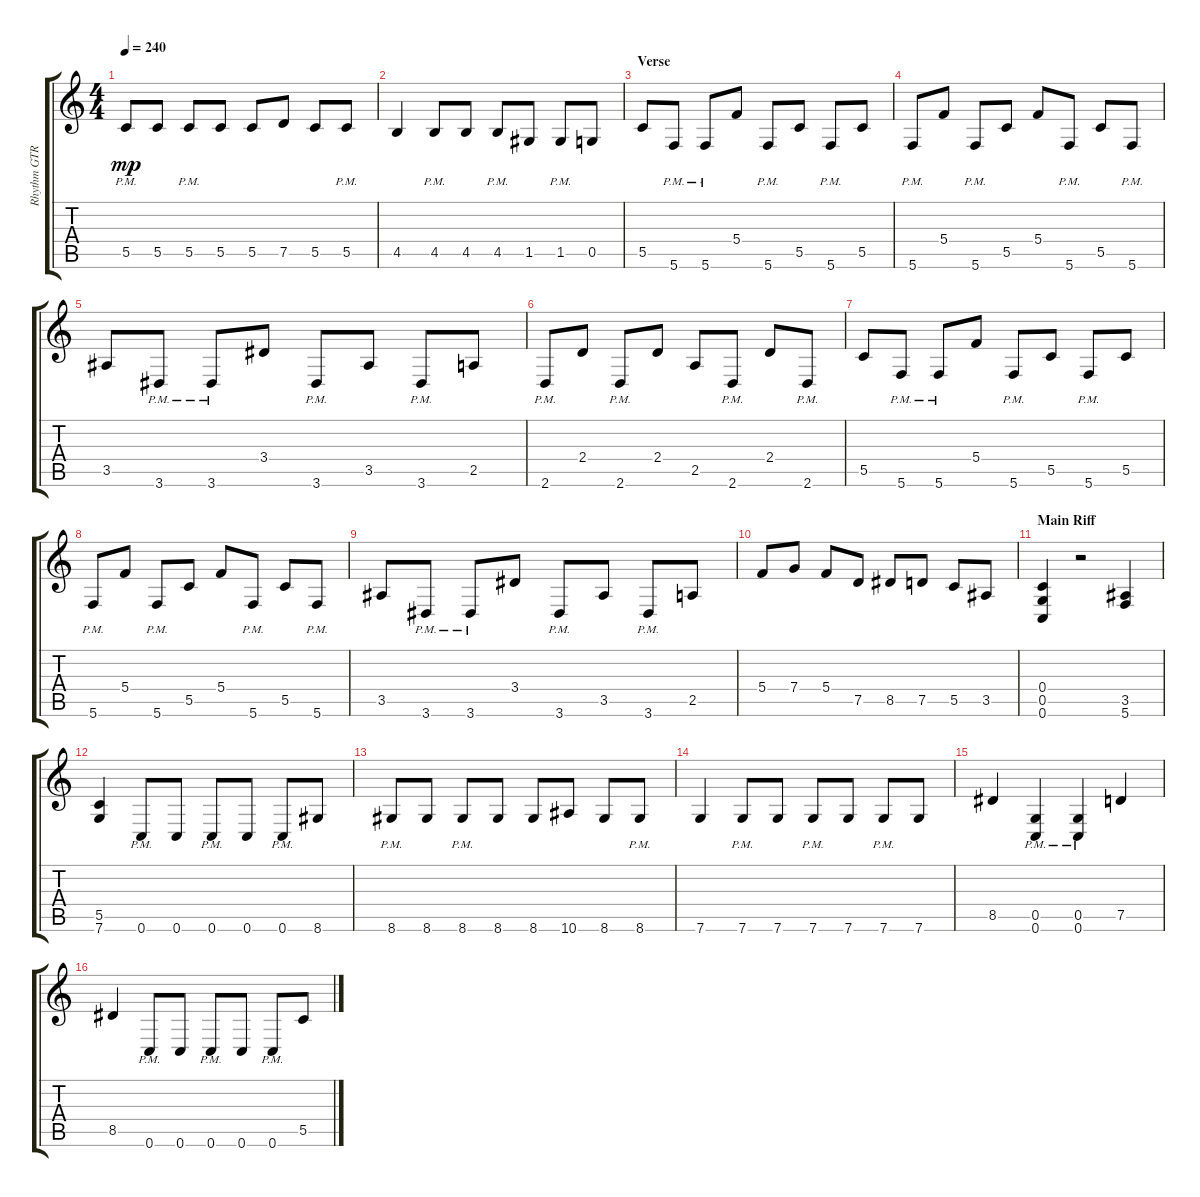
\track ("Rhythm GTR 2" "Rhythm GTR") {instrument distortionguitar}
\staff {score tabs}
\tuning (D4 A3 F3 C3 G2 C2) {hide}
\ts (4 4)
\tempo 240
\clef g2
\ks aminor
5.5{pm}.8{dy mp} 5.5.8 5.5{pm}.8 5.5.8 5.5.8 7.5.8 5.5.8 5.5{pm}.8 |
4.5.4 4.5{pm}.8 4.5.8 4.5{pm}.8 1.5.8 1.5{pm}.8 0.5.8 |
\section ("" "Verse")
5.5.8 5.6{pm}.8 5.6{pm}.8 5.4.8 5.6{pm}.8 5.5.8 5.6{pm}.8 5.5.8 |
5.6{pm}.8 5.4.8 5.6{pm}.8 5.5.8 5.4.8 5.6{pm}.8 5.5.8 5.6{pm}.8 |
3.5.8 3.6{pm}.8 3.6{pm}.8 3.4.8 3.6{pm}.8 3.5.8 3.6{pm}.8 2.5.8 |
2.6{pm}.8 2.4.8 2.6{pm}.8 2.4.8 2.5.8 2.6{pm}.8 2.4.8 2.6{pm}.8 |
5.5.8 5.6{pm}.8 5.6{pm}.8 5.4.8 5.6{pm}.8 5.5.8 5.6{pm}.8 5.5.8 |
5.6{pm}.8 5.4.8 5.6{pm}.8 5.5.8 5.4.8 5.6{pm}.8 5.5.8 5.6{pm}.8 |
3.5.8 3.6{pm}.8 3.6{pm}.8 3.4.8 3.6{pm}.8 3.5.8 3.6{pm}.8 2.5.8 |
5.4.8 7.4.8 5.4.8 7.5.8 8.5.8 7.5.8 5.5.8 3.5.8 |
\section ("" "Main Riff")
(0.4 0.5 0.6).4 r.2 (3.5 5.6).4 |
(5.5 7.6).4 0.6{pm}.8 0.6.8 0.6{pm}.8 0.6.8 0.6{pm}.8 8.6.8 |
8.6{pm}.8 8.6.8 8.6{pm}.8 8.6.8 8.6.8 10.6.8 8.6.8 8.6{pm}.8 |
7.6.4 7.6{pm}.8 7.6.8 7.6{pm}.8 7.6.8 7.6{pm}.8 7.6.8 |
8.5.4 (0.5{pm} 0.6{pm}).4 (0.5{pm} 0.6{pm}).4 7.5.4 |
8.5.4 0.6{pm}.8 0.6.8 0.6{pm}.8 0.6.8 0.6{pm}.8 5.5.8
